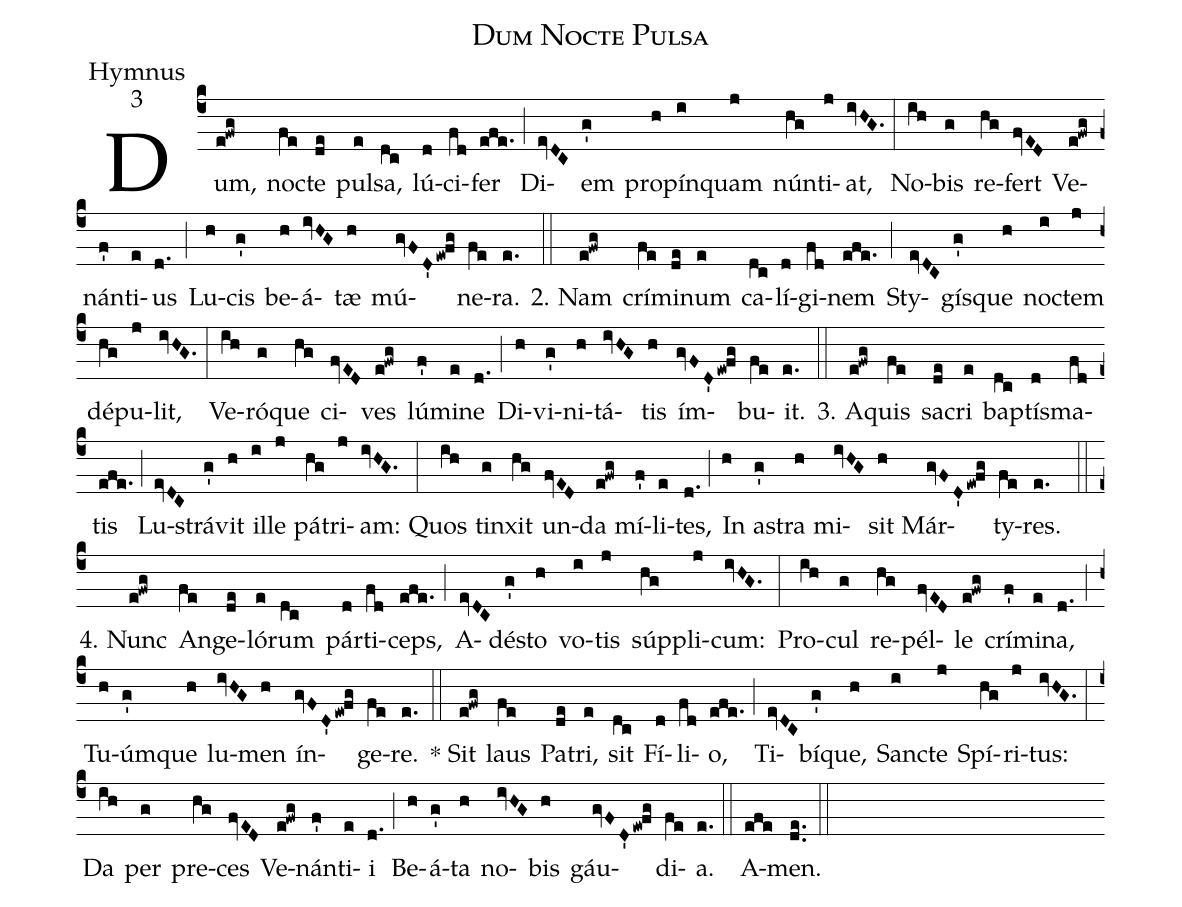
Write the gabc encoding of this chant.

name:Dum Nocte Pulsa;
office-part:Hymnus;
mode:3;
%%
(c4)
Dum,(e!fwg) no(fe)cte(de) pul(e)sa,(dc) lú(d)ci(fd)fer(efe.) (;)
Di(evDC)em(g') pro(h)pín(i)quam(j) nún(hg)ti(j)at,(ivHG.) (:)
No(ih)bis(g) re(hg)fert(fvED) Ve(e!fwg)nán(f')ti(e)us(d.) (;)
Lu(h)cis(g') be(h)á(ivHG)tæ(h) mú(gvFD'/ew!fg)ne(fe)ra.(e.) (::)

2. Nam(e!fwg) crí(fe)mi(de)num(e) ca(dc)lí(d)gi(fd)nem(efe.) (;)
Sty(evDC)gís(g')que(h) no(i)ctem(j) dé(hg)pu(j)lit,(ivHG.) (:)
Ve(ih)ró(g)que(hg) ci(fvED)ves(e!fwg) lú(f')mi(e)ne(d.) (;)
Di(h)vi(g')ni(h)tá(ivHG)tis(h) ím(gvFD'/ew!fg)bu(fe)it.(e.) (::)

3. A(e!fwg)quis(fe) sa(de)cri(e) bap(dc)tís(d)ma(fd)tis(efe.) (;)
Lu(evDC)strá(g')vit(h) il(i)le(j) pá(hg)tri(j)am:(ivHG.) (:)
Quos(ih) tin(g)xit(hg) un(fvED)da(e!fwg) mí(f')li(e)tes,(d.) (;)
In(h) a(g')stra(h) mi(ivHG)sit(h) Már(gvFD'/ew!fg)ty(fe)res.(e.) (::)

4. Nunc(e!fwg) An(fe)ge(de)ló(e)rum(dc) pár(d)ti(fd)ceps,(efe.) (;)
A(evDC)dé(g')sto(h) vo(i)tis(j) súp(hg)pli(j)cum:(ivHG.) (:)
Pro(ih)cul(g) re(hg)pél(fvED)le(e!fwg) crí(f')mi(e)na,(d.) (;)
Tu(h)úm(g')que(h) lu(ivHG)men(h) ín(gvFD'/ew!fg)ge(fe)re.(e.) (::)

* Sit(e!fwg) laus(fe) Pa(de)tri,(e) sit(dc) Fí(d)li(fd)o,(efe.) (;)
Ti(evDC)bí(g')que,(h) San(i)cte(j) Spí(hg)ri(j)tus:(ivHG.) (:)
Da(ih) per(g) pre(hg)ces(fvED) Ve(e!fwg)nán(f')ti(e)i(d.) (;)
Be(h)á(g')ta(h) no(ivHG)bis(h) gáu(gvFD'/ew!fg)di(fe)a.(e.) (::)
A(efe)men.(de..) (::)
